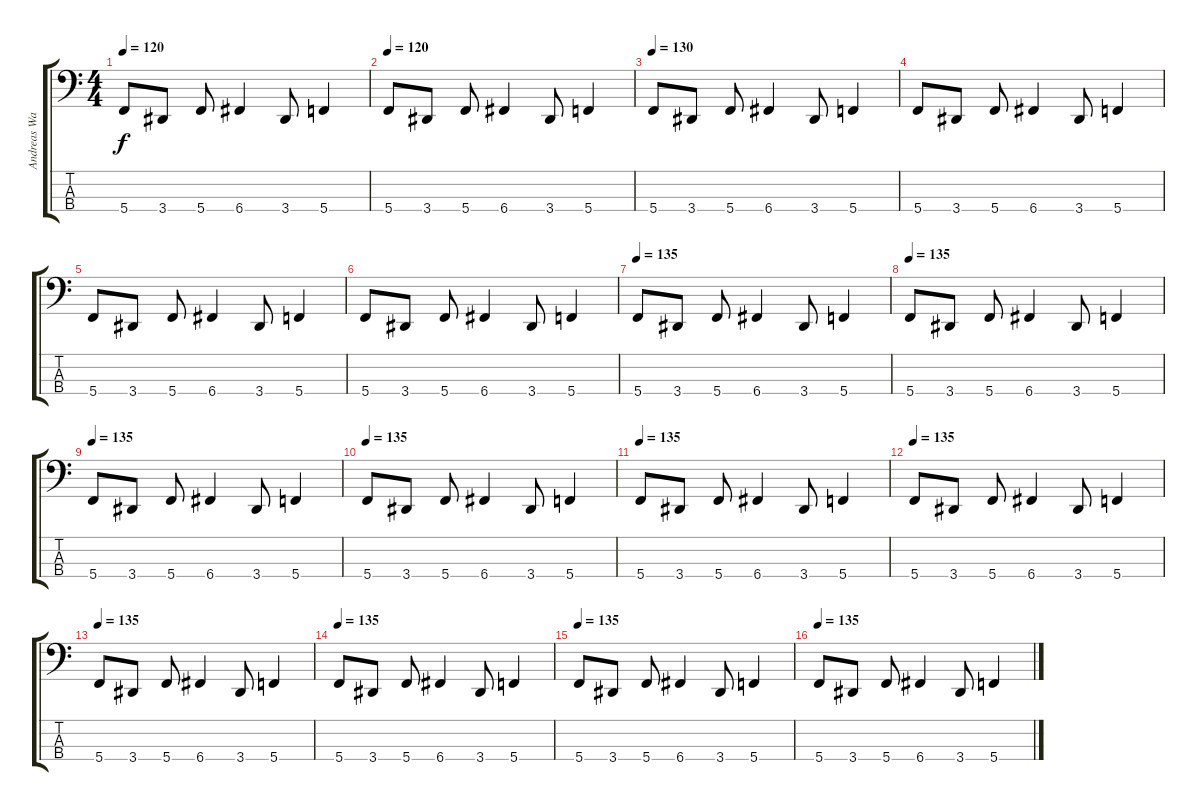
\track ("Andreas Wahl (Bass)" "Andreas Wa") {instrument electricbassfinger}
\staff {score tabs}
\tuning (Eb2 Bb1 F1 C1) {hide}
\ts (4 4)
\tempo 120
\clef f4
\ks c
5.4.8{dy f} 3.4.8 5.4.8 6.4.4 3.4.8 5.4.4 |
\tempo 120
5.4.8 3.4.8 5.4.8 6.4.4 3.4.8 5.4.4 |
\tempo 130
5.4.8 3.4.8 5.4.8 6.4.4 3.4.8 5.4.4 |
5.4.8 3.4.8 5.4.8 6.4.4 3.4.8 5.4.4 |
5.4.8 3.4.8 5.4.8 6.4.4 3.4.8 5.4.4 |
5.4.8 3.4.8 5.4.8 6.4.4 3.4.8 5.4.4 |
\tempo 135
5.4.8 3.4.8 5.4.8 6.4.4 3.4.8 5.4.4 |
\tempo 135
5.4.8 3.4.8 5.4.8 6.4.4 3.4.8 5.4.4 |
\tempo 135
5.4.8 3.4.8 5.4.8 6.4.4 3.4.8 5.4.4 |
\tempo 135
5.4.8 3.4.8 5.4.8 6.4.4 3.4.8 5.4.4 |
\tempo 135
5.4.8 3.4.8 5.4.8 6.4.4 3.4.8 5.4.4 |
\tempo 135
5.4.8 3.4.8 5.4.8 6.4.4 3.4.8 5.4.4 |
\tempo 135
5.4.8 3.4.8 5.4.8 6.4.4 3.4.8 5.4.4 |
\tempo 135
5.4.8 3.4.8 5.4.8 6.4.4 3.4.8 5.4.4 |
\tempo 135
5.4.8 3.4.8 5.4.8 6.4.4 3.4.8 5.4.4 |
\tempo 135
5.4.8 3.4.8 5.4.8 6.4.4 3.4.8 5.4.4
